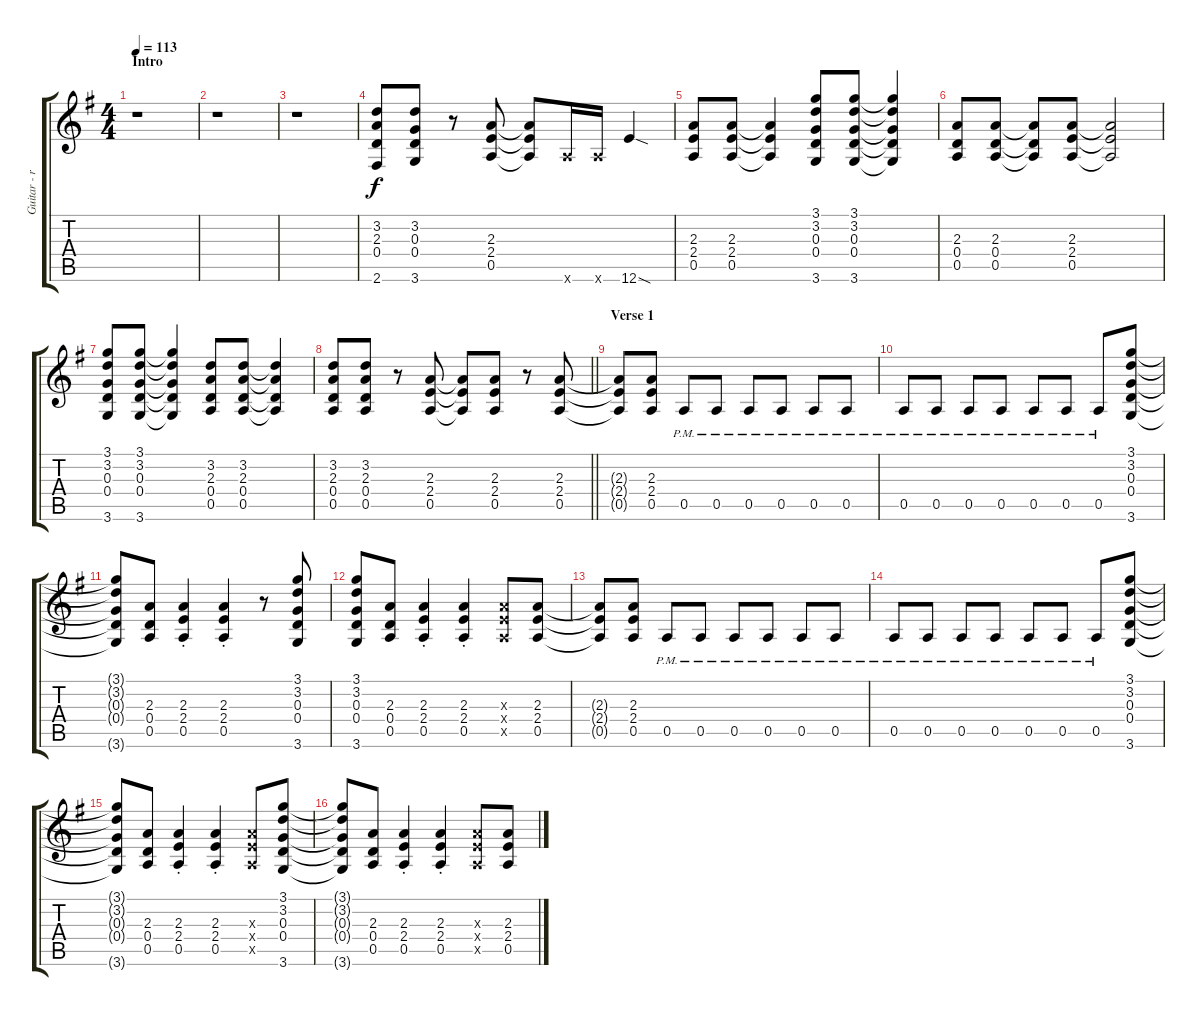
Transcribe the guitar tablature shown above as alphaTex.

\track ("Guitar - rhythm - right" "Guitar - r") {instrument overdrivenguitar}
\staff {score tabs}
\tuning (E4 B3 G3 D3 A2 E2) {hide}
\ts (4 4)
\section ("" "Intro")
\tempo 113
\clef g2
\ks g
r.1{dy f instrument overdrivenguitar} |
r.1 |
r.1 |
(3.2 2.3 0.4 2.6).8 (3.2 0.3 0.4 3.6).8 r.8 (2.3 2.4 0.5).8 (2.3{t} 2.4{t} 0.5{t}).8 5.6{x}.16 5.6{x}.16 12.6{sod}.4 |
(2.3 2.4 0.5).8 (2.3 2.4 0.5).8 (2.3{t} 2.4{t} 0.5{t}).4 (3.1 3.2 0.3 0.4 3.6).8 (3.1 3.2 0.3 0.4 3.6).8 (3.1{t} 3.2{t} 0.3{t} 0.4{t} 3.6{t}).4 |
(2.3 0.4 0.5).8 (2.3 0.4 0.5).8 (2.3{t} 0.4{t} 0.5{t}).8 (2.3 2.4 0.5).8 (2.3{t} 2.4{t} 0.5{t}).2 |
(3.1 3.2 0.3 0.4 3.6).8 (3.1 3.2 0.3 0.4 3.6).8 (3.1{t} 3.2{t} 0.3{t} 0.4{t} 3.6{t}).4 (3.2 2.3 0.4 0.5).8 (3.2 2.3 0.4 0.5).8 (3.2{t} 2.3{t} 0.4{t} 0.5{t}).4 |
\barLineRight lightlight
(3.2 2.3 0.4 0.5).8 (3.2 2.3 0.4 0.5).8 r.8 (2.3 2.4 0.5).8 (2.3{t} 2.4{t} 0.5{t}).8 (2.3 2.4 0.5).8 r.8 (2.3 2.4 0.5).8 |
\section ("" "Verse 1")
(2.3{t} 2.4{t} 0.5{t}).8 (2.3 2.4 0.5).8 0.5{pm}.8 0.5{pm}.8 0.5{pm}.8 0.5{pm}.8 0.5{pm}.8 0.5{pm}.8 |
0.5{pm}.8 0.5{pm}.8 0.5{pm}.8 0.5{pm}.8 0.5{pm}.8 0.5{pm}.8 0.5{pm}.8 (3.1 3.2 0.3 0.4 3.6).8 |
(3.1{t} 3.2{t} 0.3{t} 0.4{t} 3.6{t}).8 (2.3 0.4 0.5).8 (2.3{st} 2.4{st} 0.5{st}).4 (2.3{st} 2.4{st} 0.5{st}).4 r.8 (3.1 3.2 0.3 0.4 3.6).8 |
(3.1 3.2 0.3 0.4 3.6).8 (2.3 0.4 0.5).8 (2.3{st} 2.4{st} 0.5{st}).4 (2.3{st} 2.4{st} 0.5{st}).4 (2.3{x} 2.4{x} 0.5{x}).8 (2.3 2.4 0.5).8 |
(2.3{t} 2.4{t} 0.5{t}).8 (2.3 2.4 0.5).8 0.5{pm}.8 0.5{pm}.8 0.5{pm}.8 0.5{pm}.8 0.5{pm}.8 0.5{pm}.8 |
0.5{pm}.8 0.5{pm}.8 0.5{pm}.8 0.5{pm}.8 0.5{pm}.8 0.5{pm}.8 0.5{pm}.8 (3.1 3.2 0.3 0.4 3.6).8 |
(3.1{t} 3.2{t} 0.3{t} 0.4{t} 3.6{t}).8 (2.3 0.4 0.5).8 (2.3{st} 2.4{st} 0.5{st}).4 (2.3{st} 2.4{st} 0.5{st}).4 (2.3{x} 2.4{x} 0.5{x}).8 (3.1 3.2 0.3 0.4 3.6).8 |
(3.1{t} 3.2{t} 0.3{t} 0.4{t} 3.6{t}).8 (2.3 0.4 0.5).8 (2.3{st} 2.4{st} 0.5{st}).4 (2.3{st} 2.4{st} 0.5{st}).4 (2.3{x} 2.4{x} 0.5{x}).8 (2.3 2.4 0.5).8
